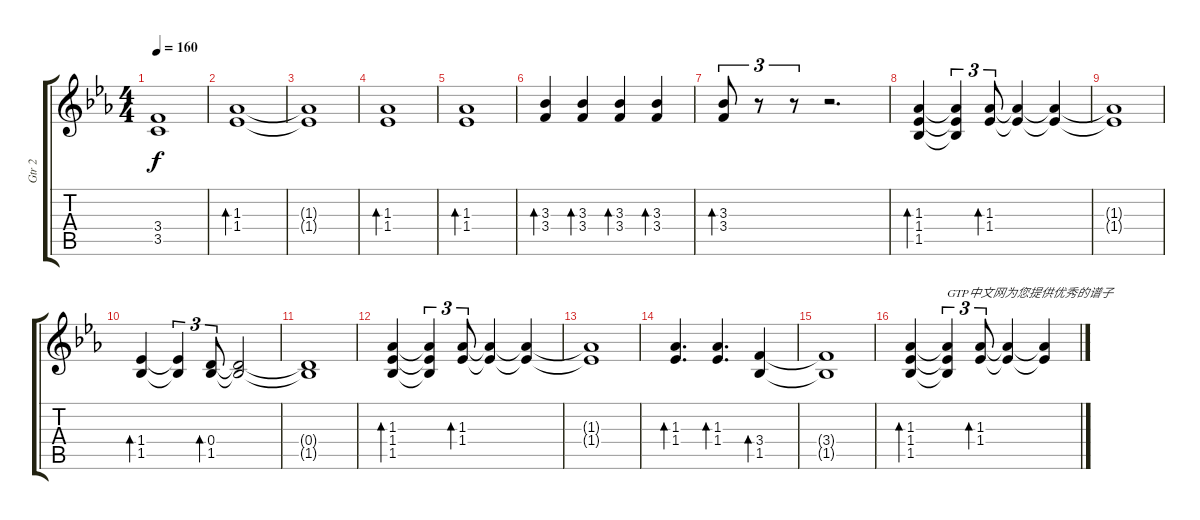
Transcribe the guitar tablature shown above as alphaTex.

\track ("Gtr 2" "Gtr 2") {instrument overdrivenguitar}
\staff {score tabs}
\tuning (E4 B3 G3 D3 A2 E2) {hide}
\ts (4 4)
\tempo 160
\clef g2
\ks eb
(3.4{t} 3.5{t}).1{dy f} |
(1.3 1.4).1{bd 60} |
(1.3{t} 1.4{t}).1 |
(1.3 1.4).1{bd 60} |
(1.3 1.4).1{bd 60} |
(3.3 3.4).4{bd 60} (3.3 3.4).4{bd 60} (3.3 3.4).4{bd 60} (3.3 3.4).4{bd 60} |
(3.3 3.4).8{tu (3 2) bd 60} r.8{tu (3 2)} r.8{tu (3 2)} r.2{d} |
(1.3 1.4 1.5).4{bd 60 volume 7} (1.3{t} 1.4{t} 1.5{t}).4{tu (3 2)} (1.3 1.4).8{tu (3 2) bd 60} (1.3{t} 1.4{t}).4 (1.3{t} 1.4{t}).4 |
(1.3{t} 1.4{t}).1 |
(1.4 1.5).4{bd 60} (1.4{t} 1.5{t}).4{tu (3 2)} (0.4 1.5).8{tu (3 2) bd 60} (0.4{t} 1.5{t}).2 |
(0.4{t} 1.5{t}).1 |
(1.3 1.4 1.5).4{bd 60} (1.3{t} 1.4{t} 1.5{t}).4{tu (3 2)} (1.3 1.4).8{tu (3 2) bd 60} (1.3{t} 1.4{t}).4 (1.3{t} 1.4{t}).4 |
(1.3{t} 1.4{t}).1 |
(1.3 1.4).4{d bd 60} (1.3 1.4).4{d bd 60} (3.4 1.5).4{bd 60} |
(3.4{t} 1.5{t}).1 |
(1.3 1.4 1.5).4{bd 60} (1.3{t} 1.4{t} 1.5{t}).4{tu (3 2) txt "GTP中文网为您提供优秀的谱子"} (1.3 1.4).8{tu (3 2) bd 60} (1.3{t} 1.4{t}).4 (1.3{t} 1.4{t}).4
